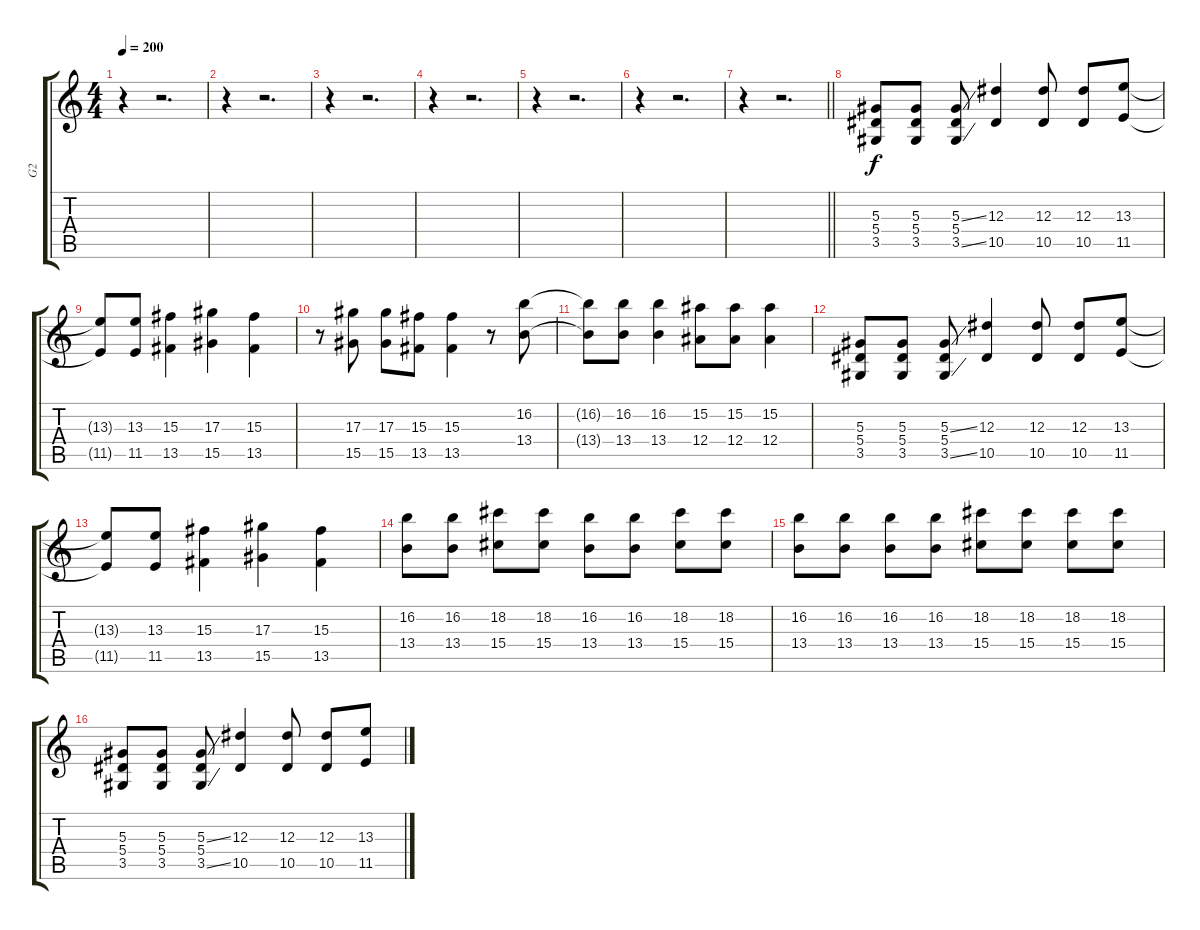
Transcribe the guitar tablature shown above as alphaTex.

\track ("G2" "G2") {instrument overdrivenguitar}
\staff {score tabs}
\tuning (C4 G3 Eb3 Bb2 F2 C2) {hide}
\ts (4 4)
\tempo 200
\clef g2
\ks c
r.4{dy f} r.2{d} |
r.4 r.2{d} |
r.4 r.2{d} |
r.4 r.2{d} |
r.4 r.2{d} |
r.4 r.2{d} |
\barLineRight lightlight
r.4 r.2{d} |
(5.3 5.4 3.5).8 (5.3 5.4 3.5).8 (5.3{ss} 5.4 3.5{ss}).8 (12.3 10.5).4 (12.3 10.5).8 (12.3 10.5).8 (13.3 11.5).8 |
(13.3{t} 11.5{t}).8 (13.3 11.5).8 (15.3 13.5).4 (17.3 15.5).4 (15.3 13.5).4 |
r.8 (17.3 15.5).8 (17.3 15.5).8 (15.3 13.5).8 (15.3 13.5).4 r.8 (16.2 13.4).8 |
(16.2{t} 13.4{t}).8 (16.2 13.4).8 (16.2 13.4).4 (15.2 12.4).8 (15.2 12.4).8 (15.2 12.4).4 |
(5.3 5.4 3.5).8 (5.3 5.4 3.5).8 (5.3{ss} 5.4 3.5{ss}).8 (12.3 10.5).4 (12.3 10.5).8 (12.3 10.5).8 (13.3 11.5).8 |
(13.3{t} 11.5{t}).8 (13.3 11.5).8 (15.3 13.5).4 (17.3 15.5).4 (15.3 13.5).4 |
(16.2 13.4).8 (16.2 13.4).8 (18.2 15.4).8 (18.2 15.4).8 (16.2 13.4).8 (16.2 13.4).8 (18.2 15.4).8 (18.2 15.4).8 |
(16.2 13.4).8 (16.2 13.4).8 (16.2 13.4).8 (16.2 13.4).8 (18.2 15.4).8 (18.2 15.4).8 (18.2 15.4).8 (18.2 15.4).8 |
(5.3 5.4 3.5).8 (5.3 5.4 3.5).8 (5.3{ss} 5.4 3.5{ss}).8 (12.3 10.5).4 (12.3 10.5).8 (12.3 10.5).8 (13.3 11.5).8
